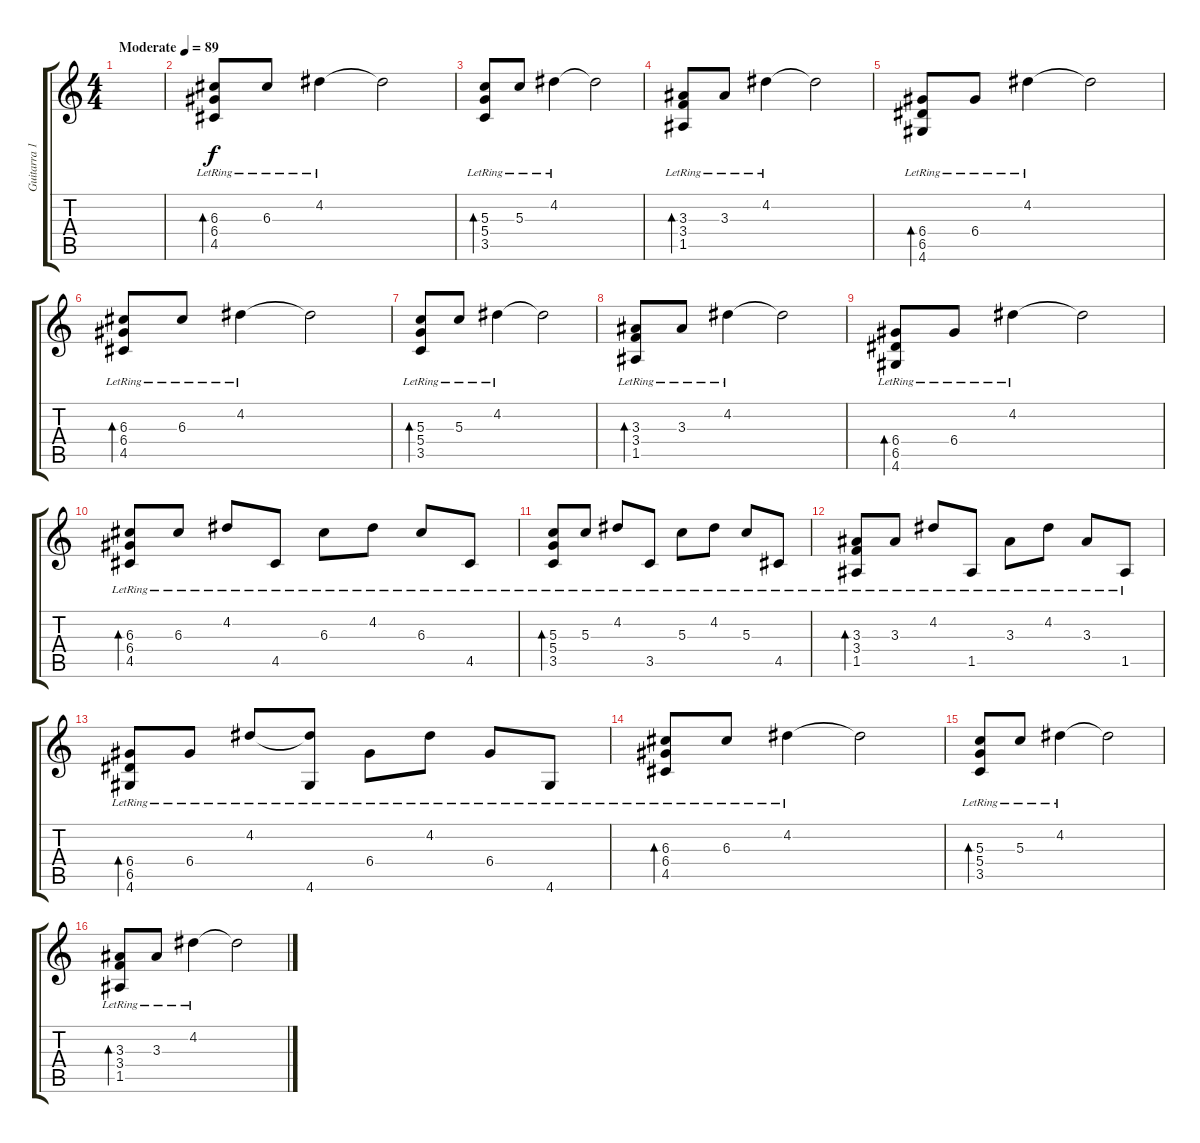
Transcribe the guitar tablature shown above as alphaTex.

\track ("Guitarra 1" "Guitarra 1") {instrument electricguitarjazz}
\staff {score tabs}
\tuning (E4 B3 G3 D3 A2 E2) {hide}
\ts (4 4)
\tempo (89 "Moderate")
\clef g2
\ks c
|
(6.3 6.4{lr} 4.5{lr}).8{bd 480} 6.3{lr}.8 4.2{lr}.4 4.2{t}.2 |
(5.3{lr} 5.4{lr} 3.5{lr}).8{bd 480} 5.3{lr}.8 4.2{lr}.4 4.2{t}.2 |
(3.3{lr} 3.4{lr} 1.5{lr}).8{bd 480} 3.3{lr}.8 4.2{lr}.4 4.2{t}.2 |
(6.4{lr} 6.5{lr} 4.6).8{bd 480} 6.4{lr}.8 4.2{lr}.4 4.2{t}.2 |
(6.3 6.4{lr} 4.5{lr}).8{bd 480} 6.3{lr}.8 4.2{lr}.4 4.2{t}.2 |
(5.3{lr} 5.4{lr} 3.5{lr}).8{bd 480} 5.3{lr}.8 4.2{lr}.4 4.2{t}.2 |
(3.3{lr} 3.4{lr} 1.5{lr}).8{bd 480} 3.3{lr}.8 4.2{lr}.4 4.2{t}.2 |
(6.4{lr} 6.5{lr} 4.6).8{bd 480} 6.4{lr}.8 4.2{lr}.4 4.2{t}.2 |
(6.3 6.4{lr} 4.5{lr}).8{bd 480} 6.3{lr}.8 4.2{lr}.8 4.5{lr}.8 6.3{lr}.8 4.2{lr}.8 6.3{lr}.8 4.5{lr}.8 |
(5.3{lr} 5.4{lr} 3.5{lr}).8{bd 480} 5.3{lr}.8 4.2{lr}.8 3.5{lr}.8 5.3{lr}.8 4.2{lr}.8 5.3{lr}.8 4.5{lr}.8 |
(3.3{lr} 3.4{lr} 1.5{lr}).8{bd 480} 3.3{lr}.8 4.2{lr}.8 1.5{lr}.8 3.3{lr}.8 4.2{lr}.8 3.3{lr}.8 1.5{lr}.8 |
(6.4{lr} 6.5{lr} 4.6{lr}).8{bd 480} 6.4{lr}.8 4.2{lr}.8 (4.2{t} 4.6{lr}).8 6.4{lr}.8 4.2{lr}.8 6.4{lr}.8 4.6{lr}.8 |
(6.3 6.4{lr} 4.5{lr}).8{bd 480} 6.3{lr}.8 4.2{lr}.4 4.2{t}.2 |
(5.3{lr} 5.4{lr} 3.5{lr}).8{bd 480} 5.3{lr}.8 4.2{lr}.4 4.2{t}.2 |
(3.3{lr} 3.4{lr} 1.5{lr}).8{bd 480} 3.3{lr}.8 4.2{lr}.4 4.2{t}.2
